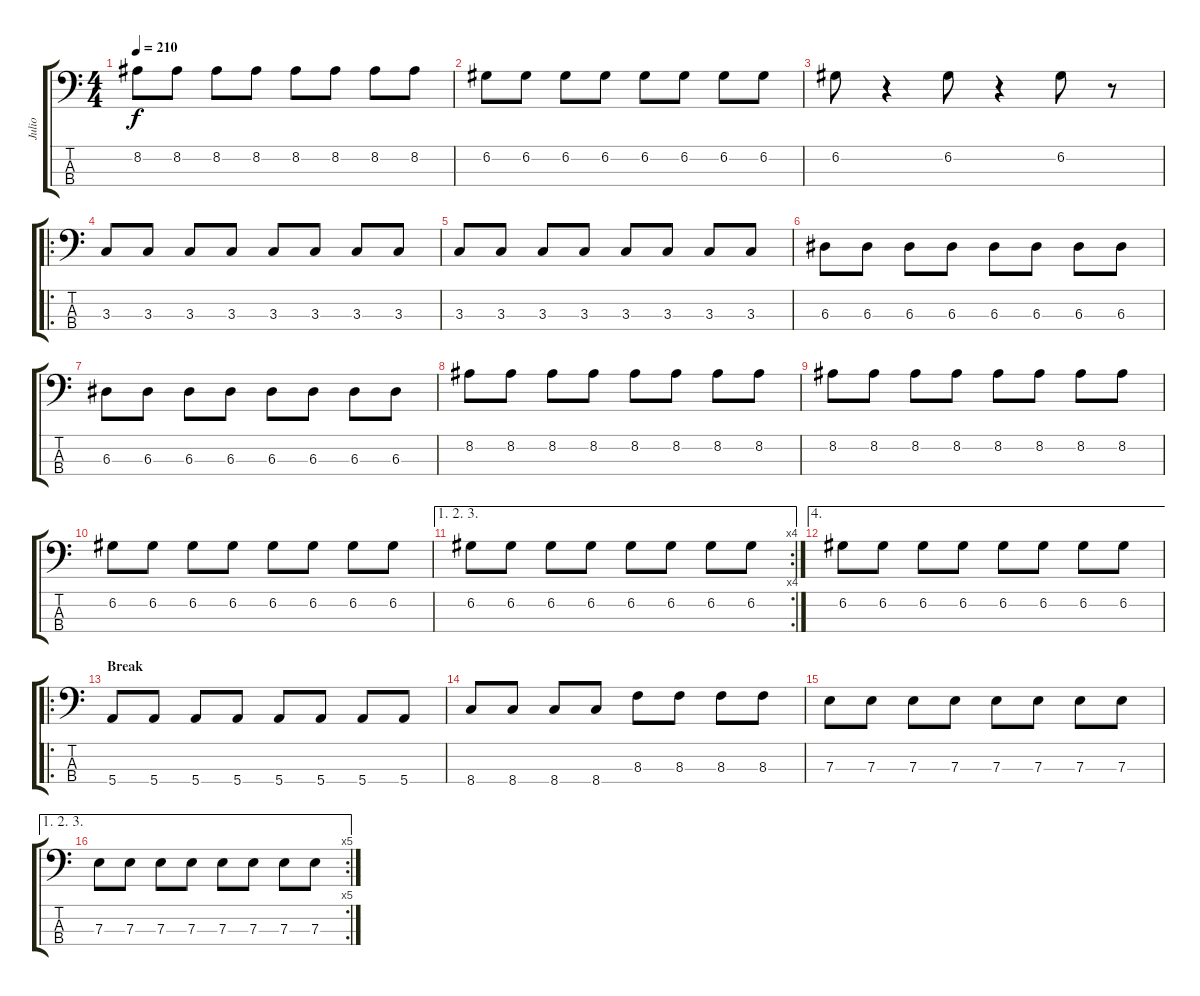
\track ("Julio" "Julio") {instrument electricbassfinger}
\staff {score tabs}
\tuning (G2 D2 A1 E1) {hide}
\ts (4 4)
\tempo 210
\clef f4
\ks c
8.2.8{dy f} 8.2.8 8.2.8 8.2.8 8.2.8 8.2.8 8.2.8 8.2.8 |
6.2.8 6.2.8 6.2.8 6.2.8 6.2.8 6.2.8 6.2.8 6.2.8 |
6.2.8 r.4 6.2.8 r.4 6.2.8 r.8 |
\ro
3.3.8 3.3.8 3.3.8 3.3.8 3.3.8 3.3.8 3.3.8 3.3.8 |
3.3.8 3.3.8 3.3.8 3.3.8 3.3.8 3.3.8 3.3.8 3.3.8 |
6.3.8 6.3.8 6.3.8 6.3.8 6.3.8 6.3.8 6.3.8 6.3.8 |
6.3.8 6.3.8 6.3.8 6.3.8 6.3.8 6.3.8 6.3.8 6.3.8 |
8.2.8 8.2.8 8.2.8 8.2.8 8.2.8 8.2.8 8.2.8 8.2.8 |
8.2.8 8.2.8 8.2.8 8.2.8 8.2.8 8.2.8 8.2.8 8.2.8 |
6.2.8 6.2.8 6.2.8 6.2.8 6.2.8 6.2.8 6.2.8 6.2.8 |
\ae (1 2 3)
\rc 4
6.2.8 6.2.8 6.2.8 6.2.8 6.2.8 6.2.8 6.2.8 6.2.8 |
\ae 4
6.2.8 6.2.8 6.2.8 6.2.8 6.2.8 6.2.8 6.2.8 6.2.8 |
\ro
\section ("" "Break")
5.4.8 5.4.8 5.4.8 5.4.8 5.4.8 5.4.8 5.4.8 5.4.8 |
8.4.8 8.4.8 8.4.8 8.4.8 8.3.8 8.3.8 8.3.8 8.3.8 |
7.3.8 7.3.8 7.3.8 7.3.8 7.3.8 7.3.8 7.3.8 7.3.8 |
\ae (1 2 3)
\rc 5
7.3.8 7.3.8 7.3.8 7.3.8 7.3.8 7.3.8 7.3.8 7.3.8
